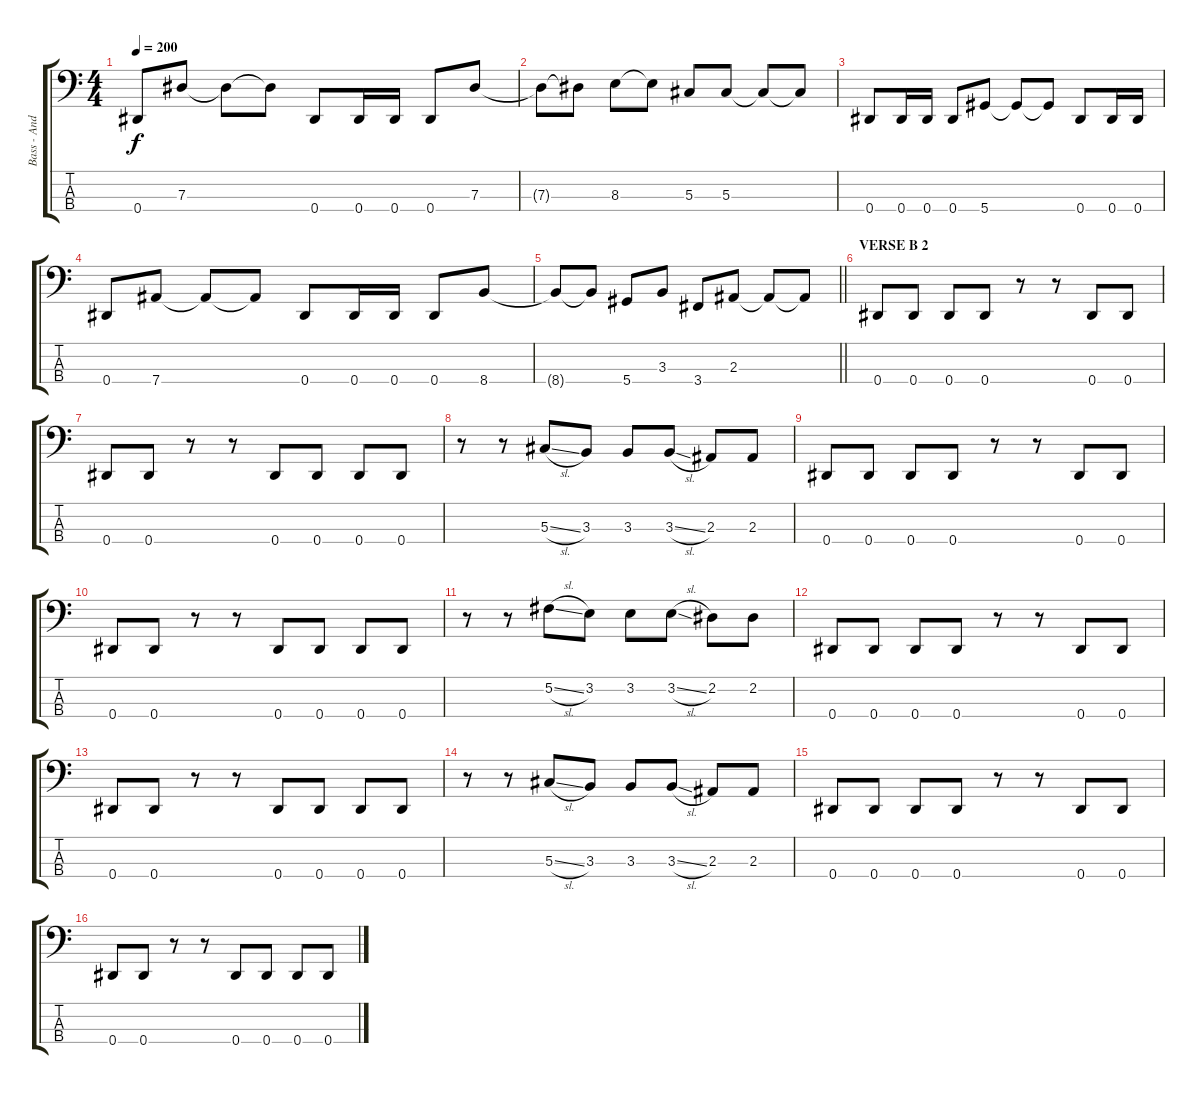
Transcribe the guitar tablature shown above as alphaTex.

\track ("Bass - Andre Hartoonian" "Bass - And") {instrument electricbasspick}
\staff {score tabs}
\tuning (Gb2 Db2 Ab1 Eb1) {hide}
\ts (4 4)
\tempo 200
\clef f4
\ks c
0.4.8{dy f} 7.3.8 7.3{t}.8 7.3{t}.8 0.4.8 0.4.16 0.4.16 0.4.8 7.3.8 |
7.3{t}.8 7.3{t}.8 8.3.8 8.3{t}.8 5.3.8 5.3.8 5.3{t}.8 5.3{t}.8 |
0.4.8 0.4.16 0.4.16 0.4.8 5.4.8 5.4{t}.8 5.4{t}.8 0.4.8 0.4.16 0.4.16 |
0.4.8 7.4.8 7.4{t}.8 7.4{t}.8 0.4.8 0.4.16 0.4.16 0.4.8 8.4.8 |
\barLineRight lightlight
8.4{t}.8 8.4{t}.8 5.4.8 3.3.8 3.4.8 2.3.8 2.3{t}.8 2.3{t}.8 |
\section ("" "VERSE B 2")
0.4.8 0.4.8 0.4.8 0.4.8 r.8 r.8 0.4.8 0.4.8 |
0.4.8 0.4.8 r.8 r.8 0.4.8 0.4.8 0.4.8 0.4.8 |
r.8 r.8 5.3{sl}.8 3.3.8 3.3.8 3.3{sl}.8 2.3.8 2.3.8 |
0.4.8 0.4.8 0.4.8 0.4.8 r.8 r.8 0.4.8 0.4.8 |
0.4.8 0.4.8 r.8 r.8 0.4.8 0.4.8 0.4.8 0.4.8 |
r.8 r.8 5.2{sl}.8 3.2.8 3.2.8 3.2{sl}.8 2.2.8 2.2.8 |
0.4.8 0.4.8 0.4.8 0.4.8 r.8 r.8 0.4.8 0.4.8 |
0.4.8 0.4.8 r.8 r.8 0.4.8 0.4.8 0.4.8 0.4.8 |
r.8 r.8 5.3{sl}.8 3.3.8 3.3.8 3.3{sl}.8 2.3.8 2.3.8 |
0.4.8 0.4.8 0.4.8 0.4.8 r.8 r.8 0.4.8 0.4.8 |
0.4.8 0.4.8 r.8 r.8 0.4.8 0.4.8 0.4.8 0.4.8
